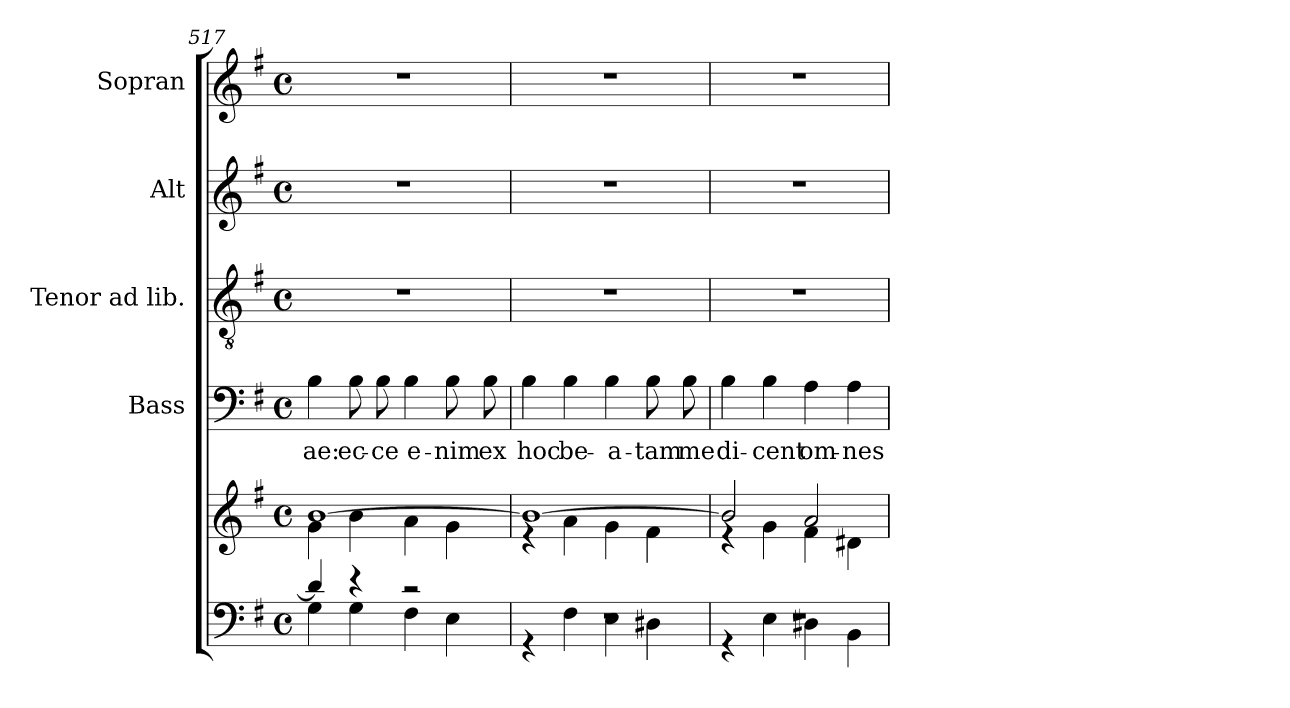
**kern	**kern	**kern	**text	**kern	**kern	**kern
*part5	*part5	*part4	*part4	*part3	*part2	*part1
*staff6	*staff5	*staff4	*staff4	*staff3	*staff2	*staff1
*	*	*I"Bass	*	*I"Tenor ad lib.	*I"Alt	*I"Sopran
*	*	*I'B.	*	*I'T.	*I'A.	*I'S.
*clefF4	*clefG2	*clefF4	*	*clefGv2	*clefG2	*clefG2
*k[f#]	*k[f#]	*k[f#]	*	*k[f#]	*k[f#]	*k[f#]
*G:	*G:	*G:	*	*G:	*G:	*G:
*M4/4	*M4/4	*M4/4	*	*M4/4	*M4/4	*M4/4
*met(c)	*met(c)	*met(c)	*	*met(c)	*met(c)	*met(c)
=517	=517	=517	=517	=517	=517	=517
*^	*^	*	*	*	*	*
!	!	!	!	!	!LO:LY:b	!	!	!
4d/]	4G\	[>1b	4g\	4B\	-ae:	1r	1r	1r
!	!	!	!	!	!LO:LY:b	!	!	!
4re	4G\	.	4b\	8B\	ec-	.	.	.
!	!	!	!	!	!LO:LY:b	!	!	!
.	.	.	.	8B\	-ce	.	.	.
!	!	!	!	!	!LO:LY:b	!	!	!
2rc	4F#\	.	4a\	4B\	e-	.	.	.
!	!	!	!	!	!LO:LY:b	!	!	!
.	4E\	.	4g\	8B\	-nim	.	.	.
!	!	!	!	!	!LO:LY:b	!	!	!
.	.	.	.	8B\	ex	.	.	.
=518	=518	=518	=518	=518	=518	=518	=518	=518
!	!	!	!	!	!LO:LY:b	!	!	!
1rG	4r	1b_	4rd	4B\	hoc	1r	1r	1r
!	!	!	!	!	!LO:LY:b	!	!	!
.	4F#\	.	4a\	4B\	be-	.	.	.
!	!	!	!	!	!LO:LY:b	!	!	!
.	4E\	.	4g\	4B\	-a-	.	.	.
!	!	!	!	!	!LO:LY:b	!	!	!
.	4D#X\	.	4f#\	8B\	-tam	.	.	.
!	!	!	!	!	!LO:LY:b	!	!	!
.	.	.	.	8B\	me	.	.	.
=519	=519	=519	=519	=519	=519	=519	=519	=519
!	!	!	!	!	!LO:LY:b	!	!	!
1rG	4r	2b/]	4rd	4B\	di-	1r	1r	1r
!	!	!	!	!	!LO:LY:b	!	!	!
.	4E\	.	4g\	4B\	-cent	.	.	.
!	!	!	!	!	!LO:LY:b	!	!	!
.	4D#X\	2a/	4f#\	4A\	om-	.	.	.
!	!	!	!	!	!LO:LY:b	!	!	!
.	4BB\	.	4d#X\	4A\	-nes	.	.	.
*v	*v	*	*	*	*	*	*	*
*	*v	*v	*	*	*	*	*
=	=	=	=	=	=	=
*-	*-	*-	*-	*-	*-	*-
